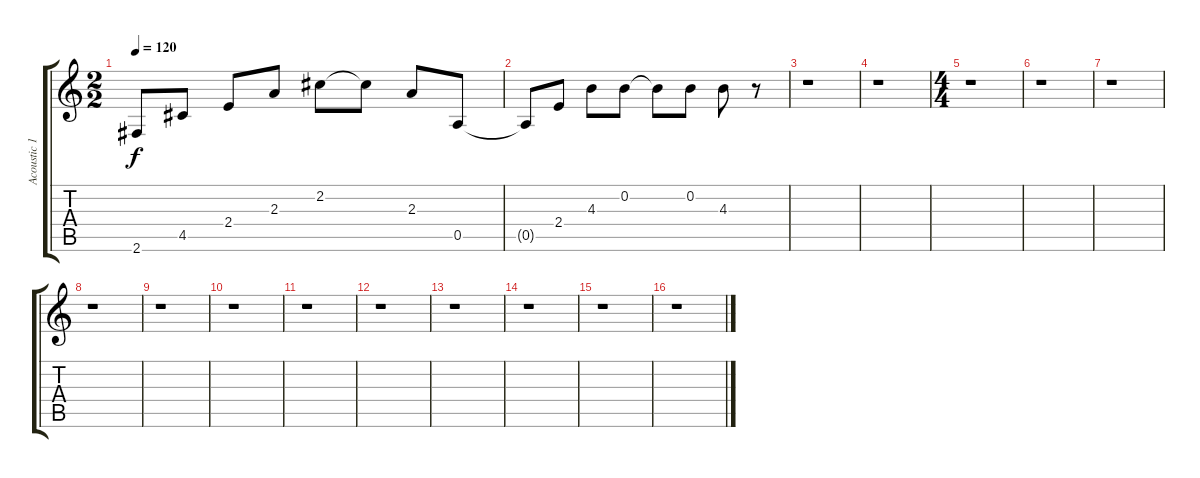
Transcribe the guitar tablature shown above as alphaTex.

\track ("Acoustic 1" "Acoustic 1") {instrument acousticguitarnylon}
\staff {score tabs}
\tuning (E4 B3 G3 D3 A2 E2) {hide}
\ts (2 2)
\tempo 120
\clef g2
\ks c
2.6.8{dy f} 4.5.8 2.4.8 2.3.8 2.2.8 2.2{t}.8 2.3.8 0.5.8 |
0.5{t}.8 2.4.8 4.3.8 0.2.8 0.2{t}.8 0.2.8 4.3.8 r.8 |
r.1 |
r.1 |
\ts (4 4)
r.1 |
r.1 |
r.1 |
r.1 |
r.1 |
r.1 |
r.1 |
r.1 |
r.1 |
r.1 |
r.1 |
r.1
